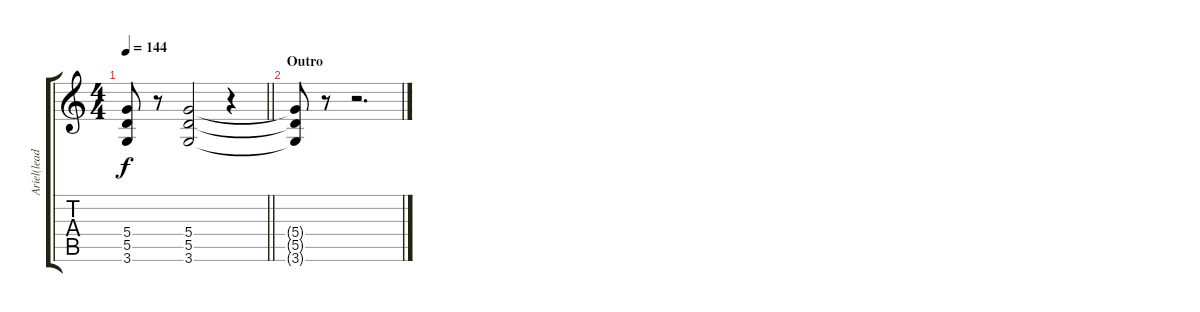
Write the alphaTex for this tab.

\track ("Ariel(lead guitar)" "Ariel(lead") {instrument distortionguitar}
\staff {score tabs}
\tuning (E4 B3 G3 D3 A2 E2) {hide}
\ts (4 4)
\tempo 144
\clef g2
\barLineRight lightlight
\ks c
(5.4 5.5 3.6).8{dy f} r.8 (5.4 5.5 3.6).2 r.4 |
\section ("" "Outro")
(5.4{t} 5.5{t} 3.6{t}).8 r.8 r.2{d}
